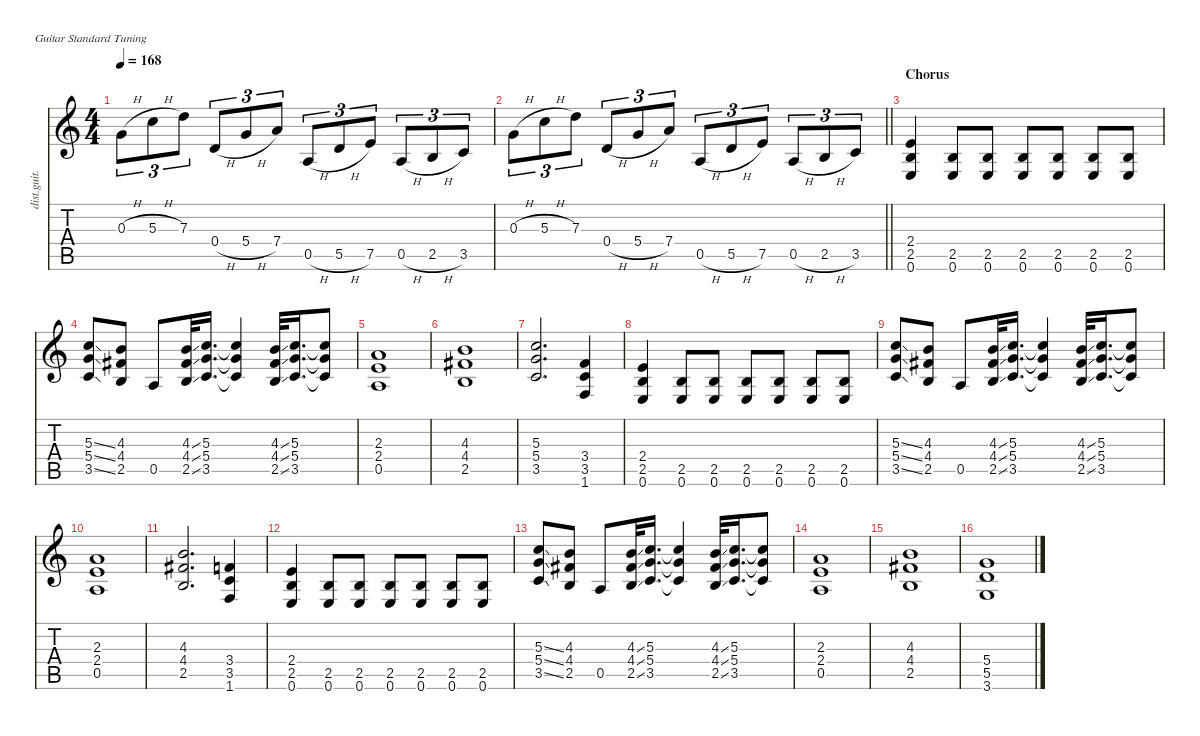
\defaultSystemsLayout 4
\hideDynamics
\bracketExtendMode nobrackets
\otherSystemsTrackNameOrientation horizontal
\track ("Guitar VI Distortion" "dist.guit.") {instrument distortionguitar}
\staff {score tabs}
\tuning (E4 B3 G3 D3 A2 E2)
\ts (4 4)
\tempo 168
\clef g2
\ks c
0.3{h}.8{tu (3 2) dy f} 5.3{h}.8{tu (3 2)} 7.3.8{tu (3 2)} 0.4{h}.8{tu (3 2)} 5.4{h}.8{tu (3 2)} 7.4.8{tu (3 2)} 0.5{h}.8{tu (3 2)} 5.5{h}.8{tu (3 2)} 7.5.8{tu (3 2)} 0.5{h}.8{tu (3 2)} 2.5{h}.8{tu (3 2)} 3.5.8{tu (3 2)} |
\barLineRight lightlight
0.3{h}.8{tu (3 2)} 5.3{h}.8{tu (3 2)} 7.3.8{tu (3 2)} 0.4{h}.8{tu (3 2)} 5.4{h}.8{tu (3 2)} 7.4.8{tu (3 2)} 0.5{h}.8{tu (3 2)} 5.5{h}.8{tu (3 2)} 7.5.8{tu (3 2)} 0.5{h}.8{tu (3 2)} 2.5{h}.8{tu (3 2)} 3.5.8{tu (3 2)} |
\section ("" "Chorus")
(2.4 2.5 0.6).4 (2.5 0.6).8 (2.5 0.6).8 (2.5 0.6).8 (2.5 0.6).8 (2.5 0.6).8 (2.5 0.6).8 |
(5.3{ss} 5.4{ss} 3.5{ss}).8 (4.3 4.4{acc #} 2.5).8 0.5.8 (4.3{ss} 4.4{ss acc #} 2.5{ss}).32 (5.3 5.4 3.5).16{d} (5.3{t} 5.4{t} 3.5{t}).4 (4.3{ss} 4.4{ss acc #} 2.5{ss}).32 (5.3 5.4 3.5).16{d} (5.3{t} 5.4{t} 3.5{t}).8 |
(2.3 2.4 0.5).1 |
(4.3 4.4{acc #} 2.5).1 |
(5.3 5.4 3.5).2{d} (3.4 3.5 1.6).4 |
(2.4 2.5 0.6).4 (2.5 0.6).8 (2.5 0.6).8 (2.5 0.6).8 (2.5 0.6).8 (2.5 0.6).8 (2.5 0.6).8 |
(5.3{ss} 5.4{ss} 3.5{ss}).8 (4.3 4.4{acc #} 2.5).8 0.5.8 (4.3{ss} 4.4{ss acc #} 2.5{ss}).32 (5.3 5.4 3.5).16{d} (5.3{t} 5.4{t} 3.5{t}).4 (4.3{ss} 4.4{ss acc #} 2.5{ss}).32 (5.3 5.4 3.5).16{d} (5.3{t} 5.4{t} 3.5{t}).8 |
(2.3 2.4 0.5).1 |
(4.3 4.4{acc #} 2.5).2{d} (3.4 3.5 1.6).4 |
(2.4 2.5 0.6).4 (2.5 0.6).8 (2.5 0.6).8 (2.5 0.6).8 (2.5 0.6).8 (2.5 0.6).8 (2.5 0.6).8 |
(5.3{ss} 5.4{ss} 3.5{ss}).8 (4.3 4.4{acc #} 2.5).8 0.5.8 (4.3{ss} 4.4{ss acc #} 2.5{ss}).32 (5.3 5.4 3.5).16{d} (5.3{t} 5.4{t} 3.5{t}).4 (4.3{ss} 4.4{ss acc #} 2.5{ss}).32 (5.3 5.4 3.5).16{d} (5.3{t} 5.4{t} 3.5{t}).8 |
(2.3 2.4 0.5).1 |
(4.3 4.4{acc #} 2.5).1 |
(5.4 5.5 3.6).1
